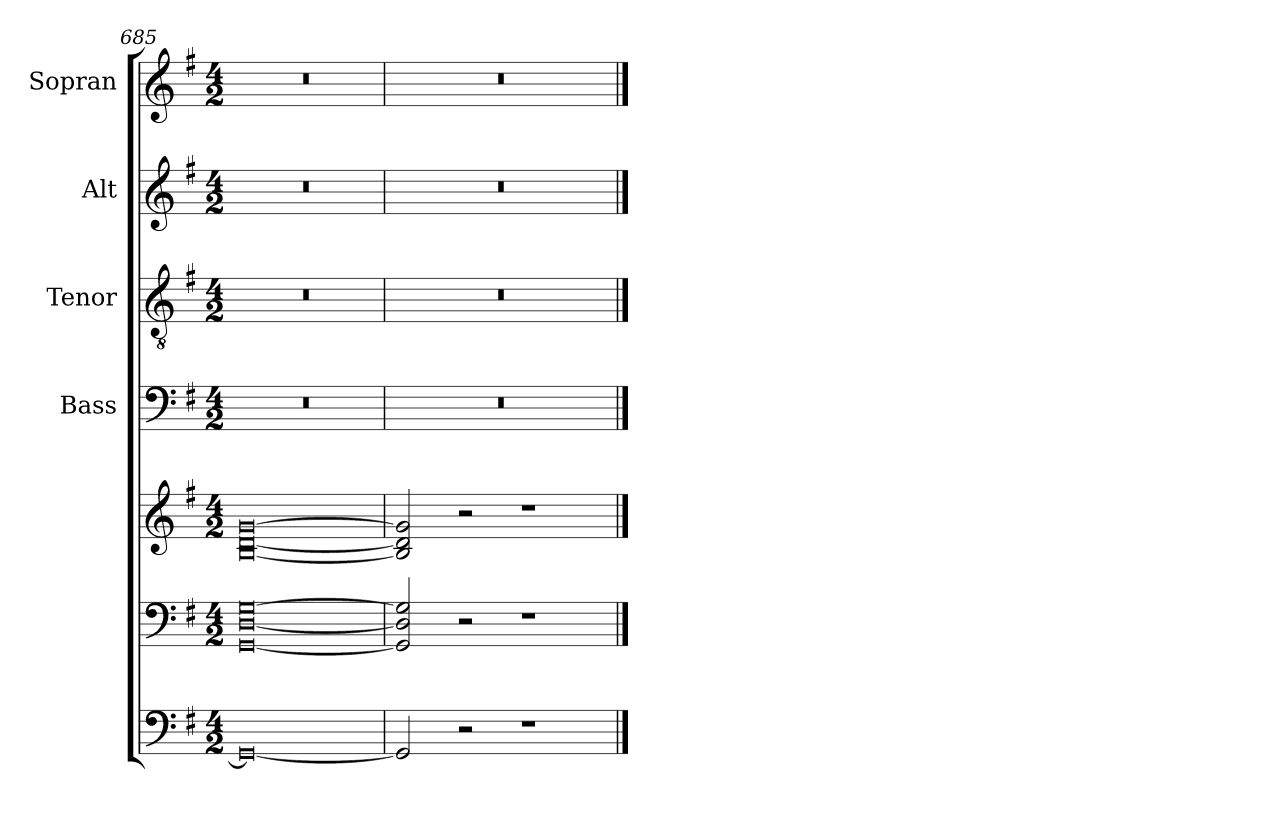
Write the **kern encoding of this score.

**kern	**kern	**kern	**kern	**kern	**kern	**kern
*part6	*part5	*part5	*part4	*part3	*part2	*part1
*staff7	*staff6	*staff5	*staff4	*staff3	*staff2	*staff1
*	*	*	*I"Bass	*I"Tenor	*I"Alt	*I"Sopran
*	*	*	*I'B.	*I'T.	*I'A.	*I'S.
*clefF4	*clefF4	*clefG2	*clefF4	*clefGv2	*clefG2	*clefG2
*k[f#]	*k[f#]	*k[f#]	*k[f#]	*k[f#]	*k[f#]	*k[f#]
*G:	*G:	*G:	*G:	*G:	*G:	*G:
*M4/2	*M4/2	*M4/2	*M4/2	*M4/2	*M4/2	*M4/2
=685	=685	=685	=685	=685	=685	=685
0GG_	[0GG [0D [0G	[0B [0d [0g	0r	0r	0r	0r
=686	=686	=686	=686	=686	=686	=686
2GG/]	2GG/] 2D/] 2G/]	2B/] 2d/] 2g/]	0r	0r	0r	0r
2r	2r	2r	.	.	.	.
1r	1r	1r	.	.	.	.
==	==	==	==	==	==	==
*-	*-	*-	*-	*-	*-	*-
